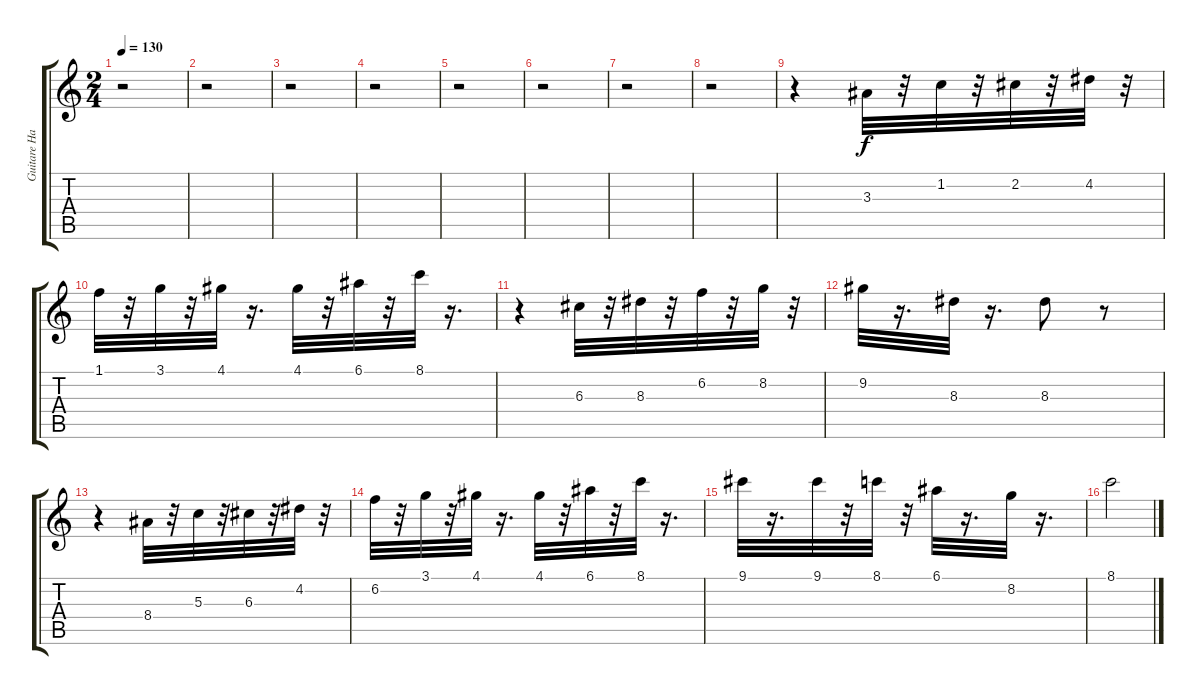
\track ("Guitare Harmonie" "Guitare Ha") {instrument electricguitarclean}
\staff {score tabs}
\tuning (E4 B3 G3 D3 A2 E2) {hide}
\ts (2 4)
\tempo 130
\clef g2
\ks c
r.2{dy f} |
r.2 |
r.2 |
r.2 |
r.2 |
r.2 |
r.2 |
r.2 |
r.4 3.3.32 r.32 1.2.32 r.32 2.2.32 r.32 4.2.32 r.32 |
1.1.32 r.32 3.1.32 r.32 4.1.32 r.16{d} 4.1.32 r.32 6.1.32 r.32 8.1.32 r.16{d} |
r.4 6.3.32 r.32 8.3.32 r.32 6.2.32 r.32 8.2.32 r.32 |
9.2.32 r.16{d} 8.3.32 r.16{d} 8.3.8 r.8 |
r.4 8.4.32 r.32 5.3.32 r.32 6.3.32 r.32 4.2.32 r.32 |
6.2.32 r.32 3.1.32 r.32 4.1.32 r.16{d} 4.1.32 r.32 6.1.32 r.32 8.1.32 r.16{d} |
9.1.32 r.16{d} 9.1.32 r.32 8.1.32 r.32 6.1.32 r.16{d} 8.2.32 r.16{d} |
8.1.2
